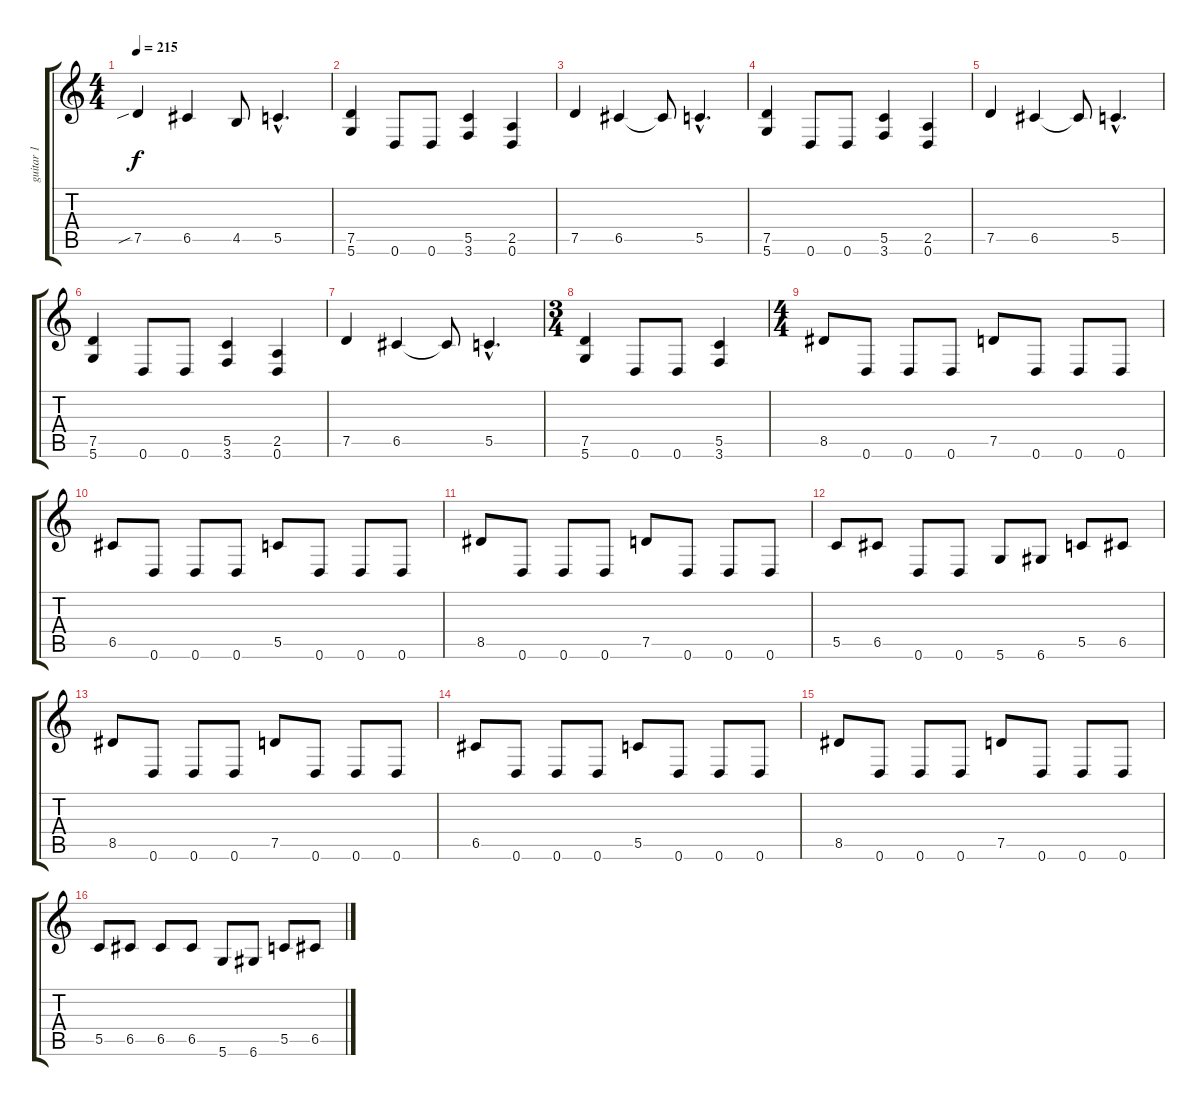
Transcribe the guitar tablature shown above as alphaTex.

\track ("guitar 1" "guitar 1") {instrument distortionguitar}
\staff {score tabs}
\tuning (D4 A3 F3 C3 G2 D2) {hide}
\ts (4 4)
\section ("" "")
\tempo 215
\clef g2
\ks c
7.5{sib}.4{dy f instrument distortionguitar} 6.5.4 4.5.8 5.5{hac}.4{d} |
(7.5 5.6).4 0.6.8 0.6.8 (5.5 3.6).4 (2.5 0.6).4 |
7.5.4 6.5.4 6.5{t}.8 5.5{hac}.4{d} |
(7.5 5.6).4 0.6.8 0.6.8 (5.5 3.6).4 (2.5 0.6).4 |
7.5.4 6.5.4 6.5{t}.8 5.5{hac}.4{d} |
(7.5 5.6).4 0.6.8 0.6.8 (5.5 3.6).4 (2.5 0.6).4 |
7.5.4 6.5.4 6.5{t}.8 5.5{hac}.4{d} |
\ts (3 4)
(7.5 5.6).4 0.6.8 0.6.8 (5.5 3.6).4 |
\ts (4 4)
\section ("" "")
8.5.8 0.6.8 0.6.8 0.6.8 7.5.8 0.6.8 0.6.8 0.6.8 |
6.5.8 0.6.8 0.6.8 0.6.8 5.5.8 0.6.8 0.6.8 0.6.8 |
8.5.8 0.6.8 0.6.8 0.6.8 7.5.8 0.6.8 0.6.8 0.6.8 |
5.5.8 6.5.8 0.6.8 0.6.8 5.6.8 6.6.8 5.5.8 6.5.8 |
8.5.8 0.6.8 0.6.8 0.6.8 7.5.8 0.6.8 0.6.8 0.6.8 |
6.5.8 0.6.8 0.6.8 0.6.8 5.5.8 0.6.8 0.6.8 0.6.8 |
8.5.8 0.6.8 0.6.8 0.6.8 7.5.8 0.6.8 0.6.8 0.6.8 |
5.5.8 6.5.8 6.5.8 6.5.8 5.6.8 6.6.8 5.5.8 6.5.8
